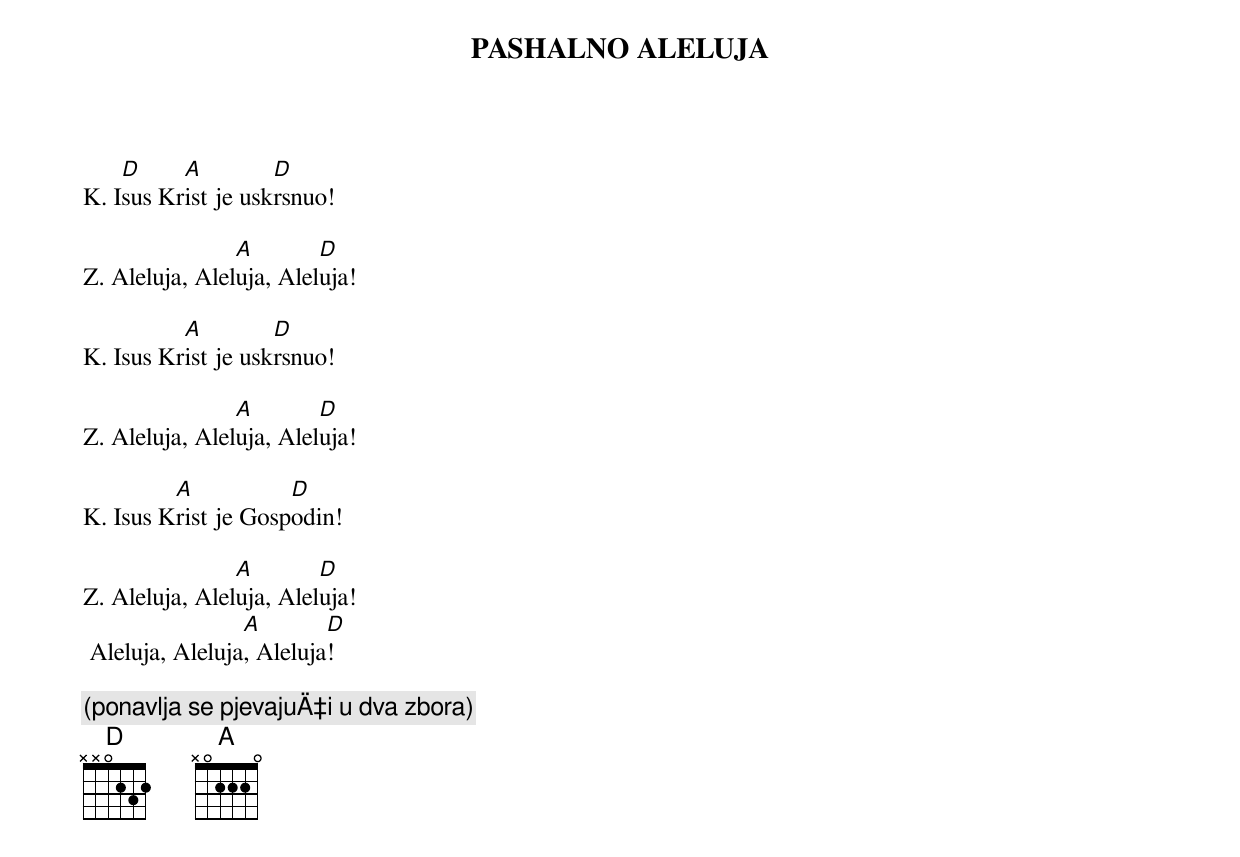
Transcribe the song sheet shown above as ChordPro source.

{title: PASHALNO ALELUJA}

K.	I[D]sus Kr[A]ist je usk[D]rsnuo!

Z.	Aleluja, Alel[A]uja, Alel[D]uja!

K.	Isus Kr[A]ist je usk[D]rsnuo!

Z.	Aleluja, Alel[A]uja, Alel[D]uja!

K.	Isus K[A]rist je Gosp[D]odin!

Z.	Aleluja, Alel[A]uja, Alel[D]uja!
	Aleluja, Aleluja[A], Aleluja[D]!

{comment: (ponavlja se pjevajuÄ‡i u dva zbora)}
